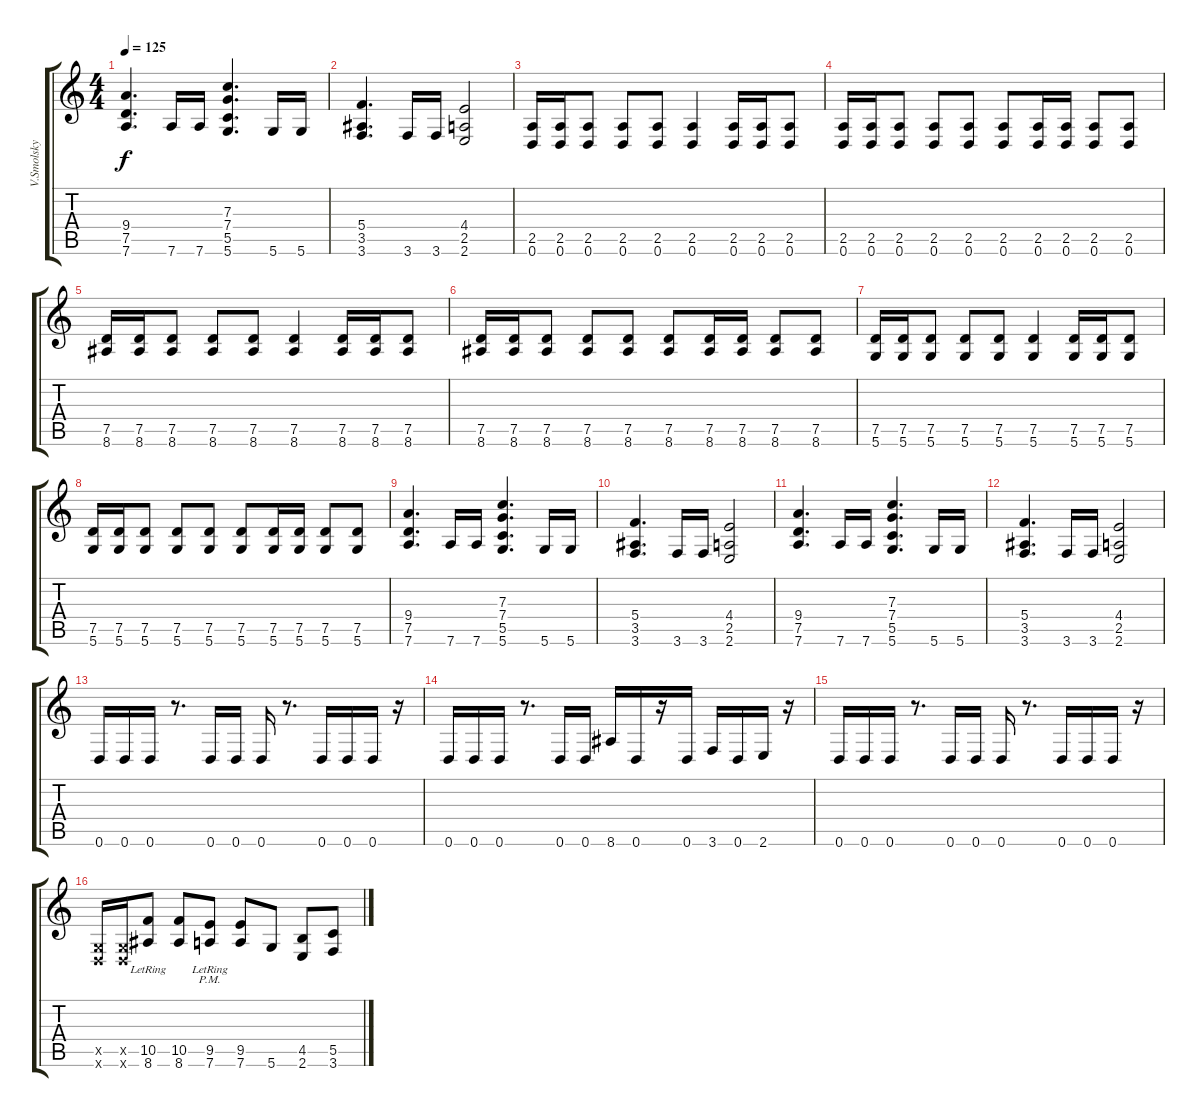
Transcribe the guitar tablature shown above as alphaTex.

\track ("V.Smolsky" "V.Smolsky") {instrument overdrivenguitar}
\staff {score tabs}
\tuning (D4 A3 F3 C3 G2 D2) {hide}
\ts (4 4)
\tempo 125
\clef g2
\ks c
(9.4 7.5 7.6).4{d dy f} 7.6.16 7.6.16 (7.3 7.4 5.5 5.6).4{d} 5.6.16 5.6.16 |
(5.4 3.5 3.6).4{d} 3.6.16 3.6.16 (4.4 2.5 2.6).2 |
(2.5 0.6).16 (2.5 0.6).16 (2.5 0.6).8 (2.5 0.6).8 (2.5 0.6).8 (2.5 0.6).4 (2.5 0.6).16 (2.5 0.6).16 (2.5 0.6).8 |
(2.5 0.6).16 (2.5 0.6).16 (2.5 0.6).8 (2.5 0.6).8 (2.5 0.6).8 (2.5 0.6).8 (2.5 0.6).16 (2.5 0.6).16 (2.5 0.6).8 (2.5 0.6).8 |
(7.5 8.6).16 (7.5 8.6).16 (7.5 8.6).8 (7.5 8.6).8 (7.5 8.6).8 (7.5 8.6).4 (7.5 8.6).16 (7.5 8.6).16 (7.5 8.6).8 |
(7.5 8.6).16 (7.5 8.6).16 (7.5 8.6).8 (7.5 8.6).8 (7.5 8.6).8 (7.5 8.6).8 (7.5 8.6).16 (7.5 8.6).16 (7.5 8.6).8 (7.5 8.6).8 |
(7.5 5.6).16 (7.5 5.6).16 (7.5 5.6).8 (7.5 5.6).8 (7.5 5.6).8 (7.5 5.6).4 (7.5 5.6).16 (7.5 5.6).16 (7.5 5.6).8 |
(7.5 5.6).16 (7.5 5.6).16 (7.5 5.6).8 (7.5 5.6).8 (7.5 5.6).8 (7.5 5.6).8 (7.5 5.6).16 (7.5 5.6).16 (7.5 5.6).8 (7.5 5.6).8 |
(9.4 7.5 7.6).4{d} 7.6.16 7.6.16 (7.3 7.4 5.5 5.6).4{d} 5.6.16 5.6.16 |
(5.4 3.5 3.6).4{d} 3.6.16 3.6.16 (4.4 2.5 2.6).2 |
(9.4 7.5 7.6).4{d} 7.6.16 7.6.16 (7.3 7.4 5.5 5.6).4{d} 5.6.16 5.6.16 |
(5.4 3.5 3.6).4{d} 3.6.16 3.6.16 (4.4 2.5 2.6).2 |
0.6.16 0.6.16 0.6.16 r.8{d} 0.6.16 0.6.16 0.6.16 r.8{d} 0.6.16 0.6.16 0.6.16 r.16 |
0.6.16 0.6.16 0.6.16 r.8{d} 0.6.16 0.6.16 8.6.16 0.6.16 r.16 0.6.16 3.6.16 0.6.16 2.6.16 r.16 |
0.6.16 0.6.16 0.6.16 r.8{d} 0.6.16 0.6.16 0.6.16 r.8{d} 0.6.16 0.6.16 0.6.16 r.16 |
(0.5{x} 0.6{x}).16 (0.5{x} 0.6{x}).16 (10.5{lr} 8.6{lr}).8 (10.5 8.6).8 (9.5{pm lr} 7.6{pm lr}).8 (9.5 7.6).8 5.6.8 (4.5 2.6).8 (5.5 3.6).8
